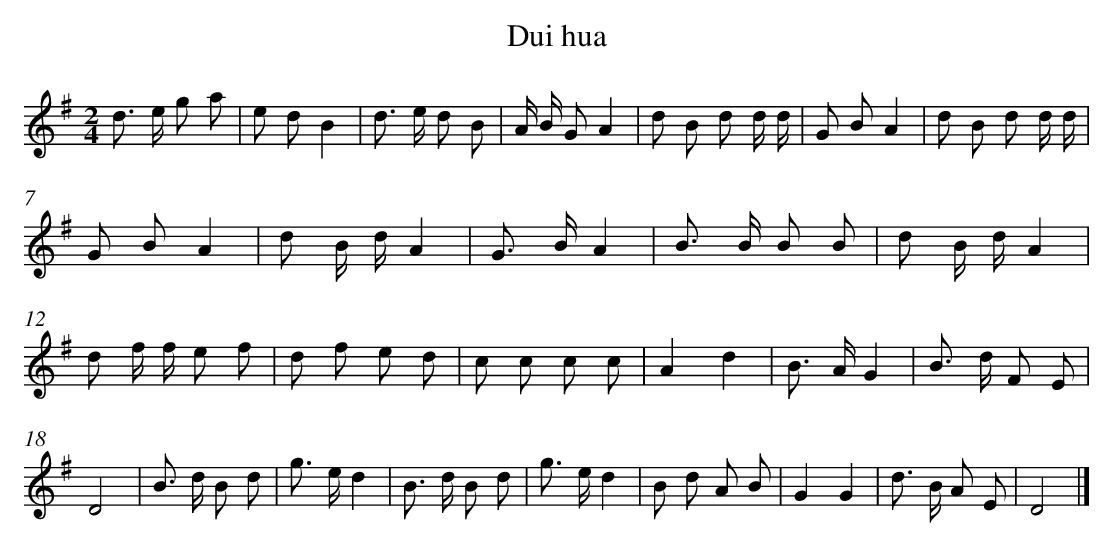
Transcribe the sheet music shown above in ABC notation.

X:1
T: Dui hua
L: 1/8
M: 2/4
K: G
d> e g a [I:setbarnb 1]|
e dB2 |
d> e d B |
A/ B/ GA2 |
d B d d/ d/ |
G BA2 |
d B d d/ d/ |
G BA2 |
d B/ d/A2 |
G> BA2 |
B> B B B |
d B/ d/A2 |
d f/ f/ e f |
d f e d |
c c c c |
A2d2 |
B> AG2 |
B> d F E |
D4 |
B> d B d |
g> ed2 |
B> d B d |
g> ed2 |
B d A B |
G2G2 |
d> B A E |
D4 |]
